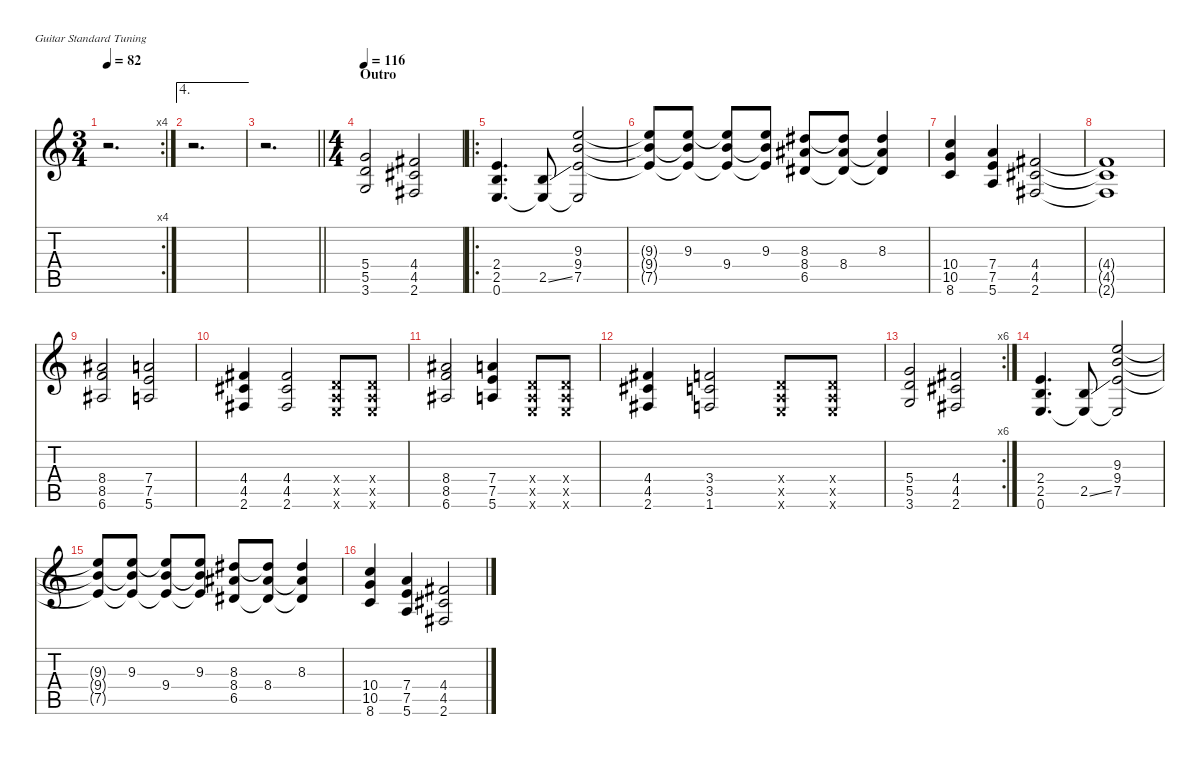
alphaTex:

\defaultSystemsLayout 4
\hideDynamics
\bracketExtendMode nobrackets
\singleTrackTrackNamePolicy hidden
\multiTrackTrackNamePolicy hidden
\firstSystemTrackNameMode fullname
\otherSystemsTrackNameOrientation horizontal
\track ("Guitar 1" "el.guit.") {defaultSystemsLayout 8 mute instrument electricguitarclean}
\staff {score tabs}
\tuning (E4 B3 G3 D3 A2 E2)
\rc 4
\ts (3 4)
\tempo 82
\clef g2
\ks c
r.2{d dy fff beam Down} |
\ae 4
r.2{d beam Down} |
\barLineRight lightlight
r.2{d beam Down} |
\ts (4 4)
\beaming (8 2 2 2 2)
\section ("" "Outro")
\tempo 116
(5.4 5.5 3.6).2{dy ff instrument distortionguitar beam Up} (4.4{acc #} 4.5{acc #} 2.6{acc #}).2{beam Up} |
\ro
(2.4 2.5 0.6).4{d dy f beam Up} (2.5{ss} 0.6{t}).8{beam Up} (9.3 9.4 7.5 0.6{t}).2{beam Up} |
(9.3{t} 9.4{t} 7.5{t}).8{beam Up} (9.3 9.4{t} 7.5{t}).8{beam Up} (9.3{t} 9.4 7.5{t}).8{beam Up} (9.3 9.4{t} 7.5{t}).8{beam Up} (6.5{acc #} 8.4{acc #} 8.3{acc #}).8{beam Up} (8.4{acc #} 6.5{t acc #} 8.3{t acc #}).8{beam Up} (8.3{acc #} 8.4{t acc #} 6.5{t acc #}).4{beam Up} |
(10.4 10.5 8.6).4{beam Up} (7.4 7.5 5.6).4{beam Up} (4.4{acc #} 4.5{acc #} 2.6{acc #}).2{beam Up} |
(4.4{t acc #} 4.5{t acc #} 2.6{t acc #}).1{beam Up} |
(8.4{acc #} 8.5 6.6{acc #}).2{beam Up} (7.4 7.5 5.6).2{beam Up} |
(4.4{acc #} 4.5{acc #} 2.6{acc #}).4{beam Up} (4.4{acc #} 4.5{acc #} 2.6{acc #}).2{beam Up} (0.4{x} 0.5{x} 0.6{x}).8{beam Up} (0.4{x} 0.5{x} 0.6{x}).8{beam Up} |
(8.4{acc #} 8.5 6.6{acc #}).2{beam Up} (7.4 7.5 5.6).4{beam Up} (0.4{x} 0.5{x} 0.6{x}).8{beam Up} (0.4{x} 0.5{x} 0.6{x}).8{beam Up} |
(4.4{acc #} 4.5{acc #} 2.6{acc #}).4{beam Up} (3.4 3.5 1.6).2{beam Up} (0.4{x} 0.5{x} 0.6{x}).8{beam Up} (0.4{x} 0.5{x} 0.6{x}).8{beam Up} |
\rc 6
(5.4 5.5 3.6).2{beam Up} (4.4{acc #} 4.5{acc #} 2.6{acc #}).2{beam Up} |
(2.4 2.5 0.6).4{d beam Up} (2.5{ss} 0.6{t}).8{beam Up} (9.3 9.4 7.5 0.6{t}).2{beam Up} |
(9.3{t} 9.4{t} 7.5{t}).8{beam Up} (9.3 9.4{t} 7.5{t}).8{beam Up} (9.3{t} 9.4 7.5{t}).8{beam Up} (9.3 9.4{t} 7.5{t}).8{beam Up} (6.5{acc #} 8.4{acc #} 8.3{acc #}).8{beam Up} (8.4{acc #} 6.5{t acc #} 8.3{t acc #}).8{beam Up} (8.3{acc #} 8.4{t acc #} 6.5{t acc #}).4{beam Up} |
(10.4 10.5 8.6).4{beam Up} (7.4 7.5 5.6).4{beam Up} (4.4{acc #} 4.5{acc #} 2.6{acc #}).2{beam Up}
